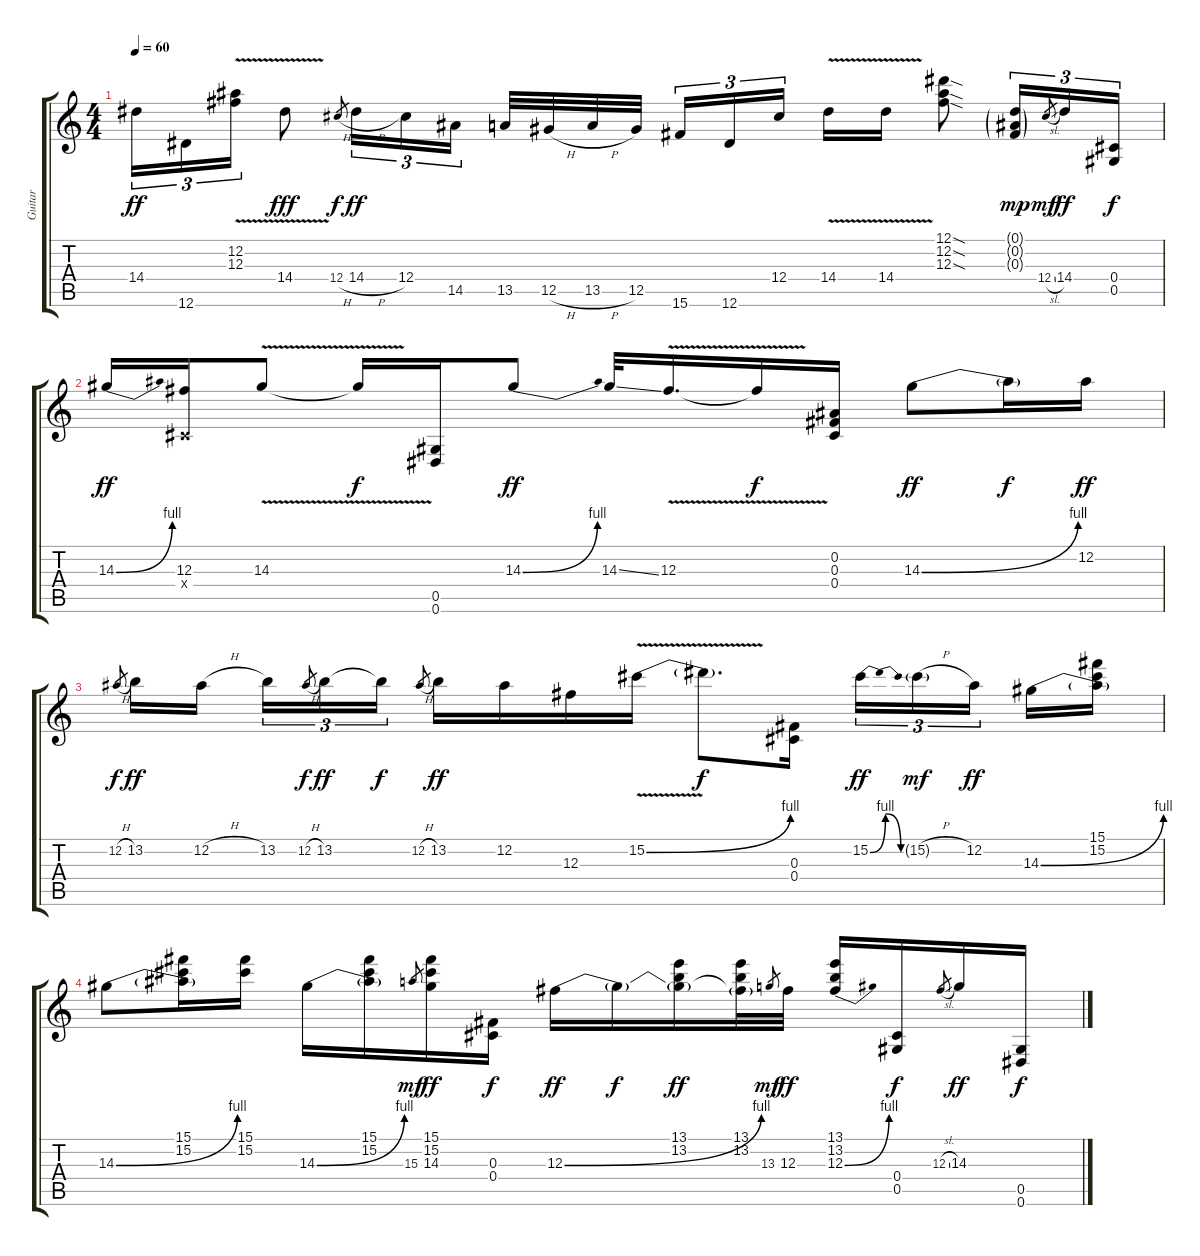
\track ("Guitar" "Guitar") {instrument overdrivenguitar}
\staff {score tabs}
\tuning (Eb4 Bb3 Gb3 Db3 Ab2 Eb2) {hide}
\ts (4 4)
\tempo 60
\clef g2
\ks c
14.4.16{tu (3 2) dy ff} 12.6.16{tu (3 2)} (12.2{v} 12.3{v}).16{tu (3 2)} 14.4{v}.8{dy fff} 12.4{h}.8{gr dy f} 14.4{h}.16{tu (3 2) dy ff} 12.4.16{tu (3 2)} 14.5.16{tu (3 2) beam splitsecondary} 13.5.32 12.5{h}.32 13.5{h}.32 12.5.32 15.6.16{tu (3 2)} 12.6.16{tu (3 2)} 12.4.16{tu (3 2) beam splitsecondary} 14.4{v}.16 14.4{v}.16 (12.1{sod} 12.2{sod} 12.3{sod}).8 (0.1{g} 0.2{g} 0.3{g}).16{tu (3 2) dy mp} 12.4{sl}.8{gr dy mf} 14.4.16{tu (3 2) dy ff} (0.4 0.5).16{tu (3 2) dy f} |
14.3{be (bend 0 0 60 4)}.16{dy ff} (12.3 0.4{x}).16 14.3{v}.8 14.3{t}.16{dy f} (0.5 0.6).16 14.3{be (bend 0 0 60 4)}.8{dy ff} 14.3{ss}.32 12.3{v}.16{d} 12.3{t}.16{dy f} (0.2 0.3 0.4).16 14.3{be (bend 0 0 60 4)}.8{dy ff} 14.3{t}.16{dy f} 12.2.16{dy ff} |
12.2{h}.8{gr dy f} 13.2.16{dy ff} 12.2{h}.16{beam splitsecondary} 13.2.16{tu (3 2)} 12.2{h}.8{gr dy f} 13.2.16{tu (3 2) dy ff} 13.2{t}.16{tu (3 2) dy f} 12.2{h}.8{gr} 13.2.16{dy ff} 12.2.16 12.3.16 15.2{be (bend 0 0 60 4) v}.16 15.2{t}.8{d dy f} (0.3 0.4).16 15.2{be (bendrelease 0 0 15 4 30 4 60 0)}.16{tu (3 2) dy ff} 15.2{h g}.16{tu (3 2) dy mf} 12.2.16{tu (3 2) dy ff beam splitsecondary} 14.3{be (bend 0 0 60 4)}.16 (15.1 15.2 14.3{t}).16 |
14.3{be (bend 0 0 60 4)}.8 (15.1 15.2 14.3{t}).16 (15.1 15.2).16 14.3{be (bend 0 0 60 4)}.16 (15.1 15.2 14.3{t}).16 15.3.8{gr dy mf} (15.1 15.2 14.3).16{dy ff} (0.3 0.4).16{dy f} 12.3{be (bend 0 0 60 4)}.16{dy ff} 12.3{t}.16{dy f} (13.1 13.2 12.3{t}).16{dy ff} (13.1 13.2 12.3{t}).32 13.3.8{gr dy mf} 12.3.32{dy ff} (13.1 13.2{ss} 12.3{be (bend 0 0 60 4)}).16 (0.4 0.5).16{dy f} 12.3{sl}.8{gr} 14.3.16{dy ff} (0.5 0.6).16{dy f}
